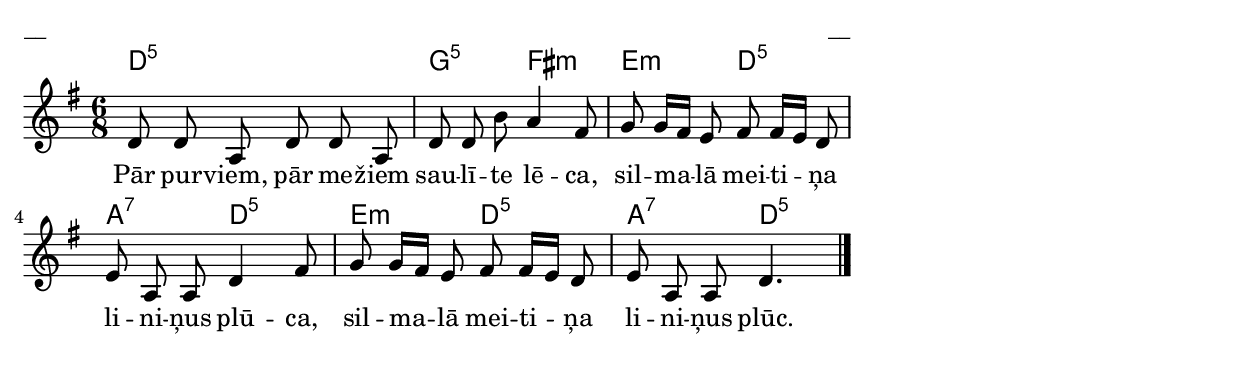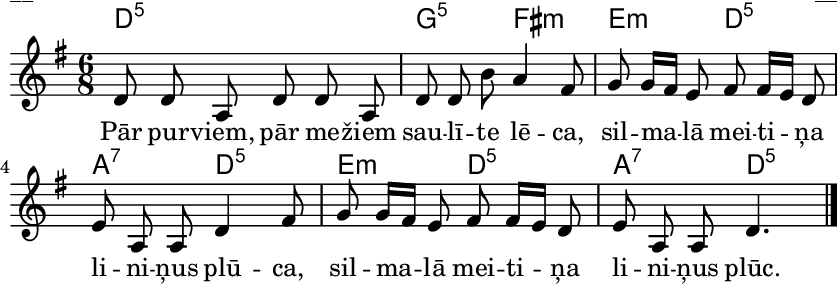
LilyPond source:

\version "2.13.18"
#(ly:set-option 'crop #t)
 
%\header {
% title = "Pār purviem, pār mežiem"
%}
% Austras dziesmu burtnīca, 25.lpp.
\paper {
line-width = 14\cm
left-margin = 0.4\cm
between-system-padding = 0.3\cm
between-system-space = 0.3\cm
}
\layout {
indent = #0
ragged-last = ##f
}

voiceA = \relative c' {
\clef "treble"
\key g \major
\time 6/8
d8 d a d d a | d8 d b' a4 fis8 | g8 g16[ fis] e8 fis8 fis16[ e] d8 | 
e8 a, a d4 fis8 |  g8 g16[ fis] e8 fis8 fis16[ e] d8 | e8 a,8 a d4. 
\bar "|." 
}


lyricA = \lyricmode {
Pār pur -- viem, pār me -- žiem sau -- lī -- te lē -- ca, 
sil -- ma -- lā mei -- ti -- ņa li -- ni -- ņus plū -- ca, 
sil -- ma -- lā mei -- ti -- ņa li -- ni -- ņus plūc.
}


chordsA = \chordmode {
\time 6/8 
d2.:5 | g4.:5 fis4.:m | e4.:m d4.:5 | 
a4.:7 d4.:5 | e4.:m d4.:5 | a4.:7 d4.:5
}

fullScore = <<
\new ChordNames { \chordsA }
\new Staff {
<<
\new Voice = "voiceA" { \oneVoice \autoBeamOff \voiceA }
\new Lyrics \lyricsto "voiceA" \lyricA
>>
}
>>

\score {
\fullScore
\header { piece = "__" opus = "__" }
}
\markup { \with-color #(x11-color 'white) \sans \smaller "__" }
\score {
\unfoldRepeats
\fullScore
\midi {
\context { \Staff \remove "Staff_performer" }
\context { \Voice \consists "Staff_performer" }
}
}


